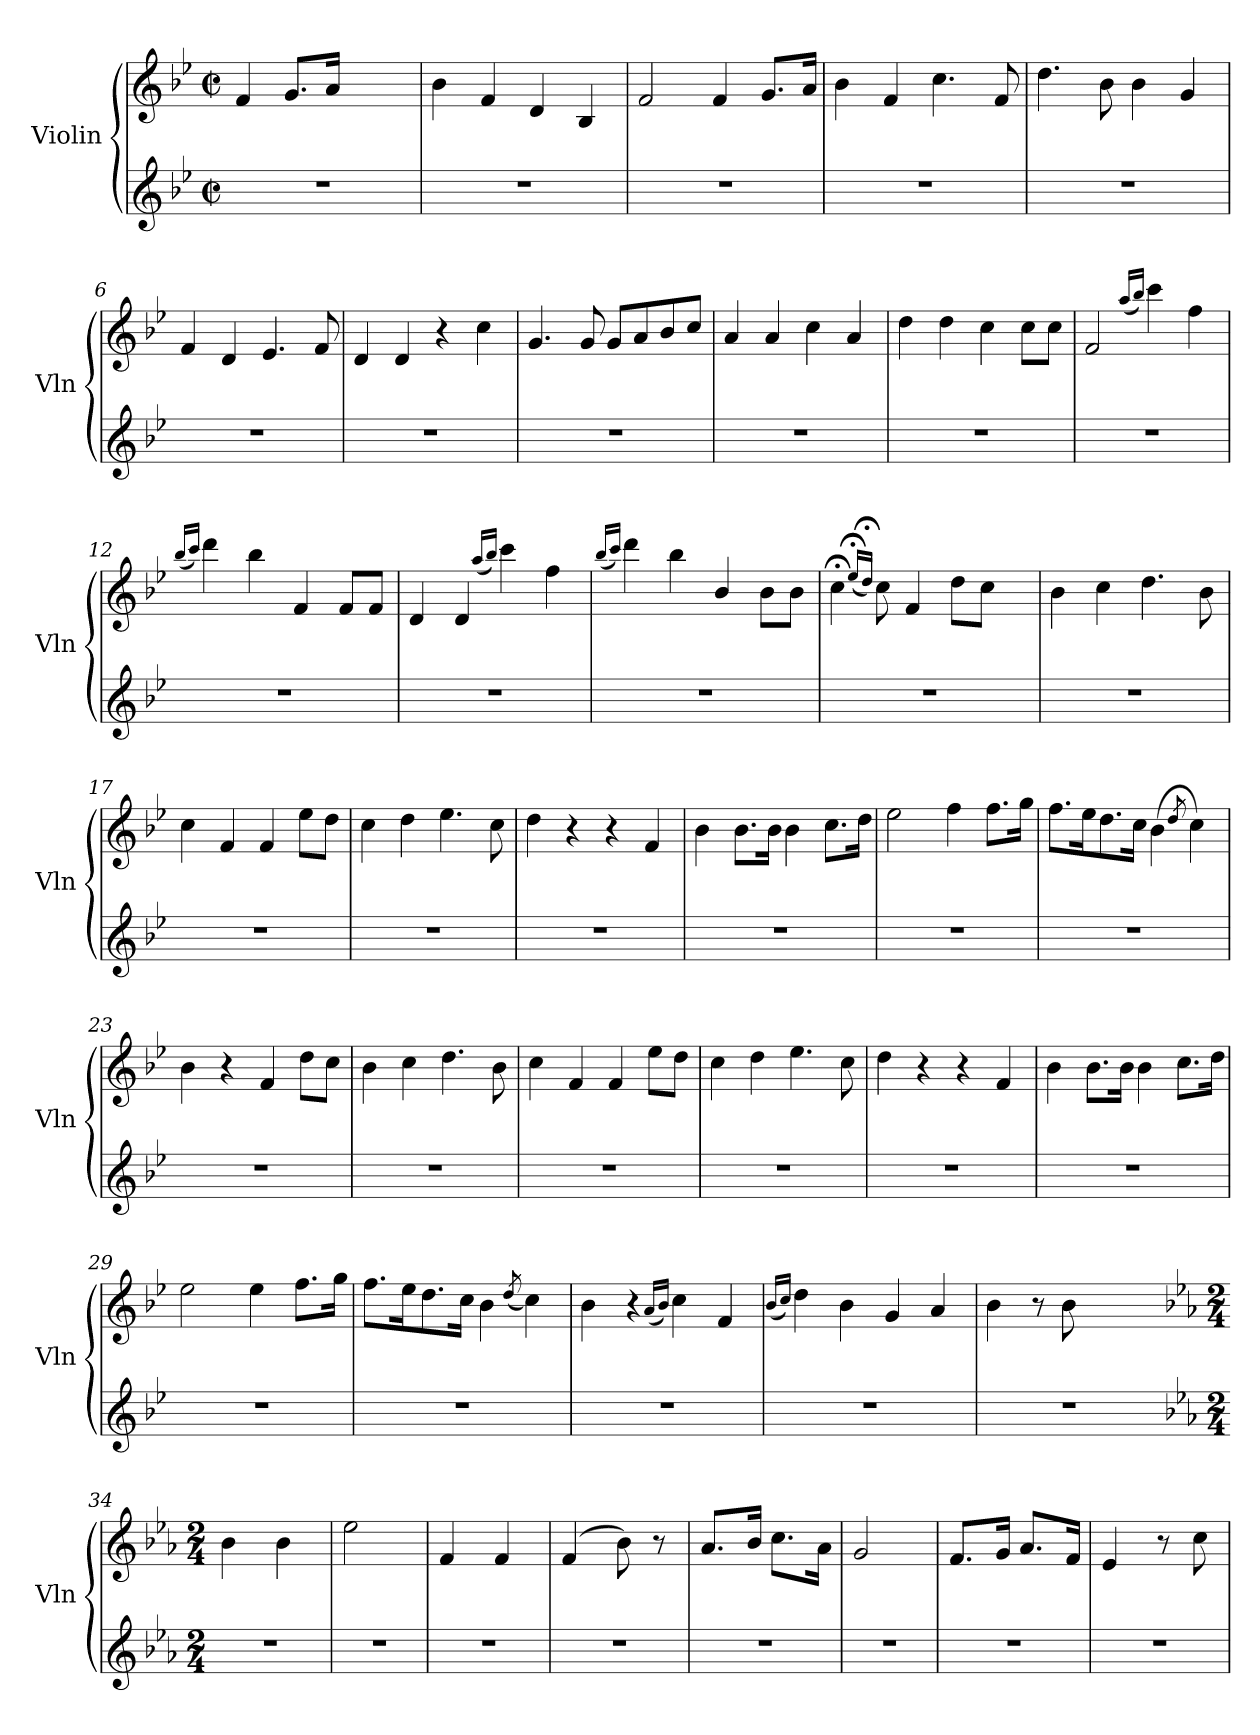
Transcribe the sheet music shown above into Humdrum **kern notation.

**kern	**kern
*part2	*part1
*staff2	*staff1
*I"Violin	*I"Violin
*I'Vln	*I'Vln
*clefG2	*clefG2
*k[b-e-]	*k[b-e-]
*M2/2	*M2/2
*met(c|)	*met(c|)
=1	=1
1r	4f/
.	8.g/L
.	16a/Jk
.	2ryy
=2	=2
1r	4b-\
.	4f/
.	4d/
.	4B-/
=3	=3
1r	2f/
.	4f/
.	8.g/L
.	16a/Jk
=4	=4
1r	4b-\
.	4f/
.	4.cc\
.	8f/
=5	=5
1r	4.dd\
.	8b-\
.	4b-\
.	4g/
!!LO:LB:g=z
=6	=6
1r	4f/
.	4d/
.	4.e-/
.	8f/
=7	=7
1r	4d/
.	4d/
.	4r
.	4cc\
=8	=8
1r	4.g/
.	8g/
.	8g/L
.	8a/
.	8b-/
.	8cc/J
=9	=9
1r	4a/
.	4a/
.	4cc\
.	4a/
=10	=10
1r	4dd\
.	4dd\
.	4cc\
.	8cc\L
.	8cc\J
=11	=11
1r	2f/
.	(<16qqaa/LL
.	16qqbb-/JJ)
.	4ccc\
.	4ff\
!!LO:LB:g=z
=12	=12
.	(<16qqbb-/LL
.	16qqccc/JJ)
1r	4ddd\
.	4bb-\
.	4f/
.	8f/L
.	8f/J
=13	=13
1r	4d/
.	4d/
.	(<16qqaa/LL
.	16qqbb-/JJ)
.	4ccc\
.	4ff\
=14	=14
.	(<16qqbb-/LL
.	16qqccc/JJ)
1r	4ddd\
.	4bb-\
.	4b-/
.	8b-\L
.	8b-\J
=15	=15
1r	4cc;<\
.	(<16qqee-;</LL
.	16qqdd;</JJ)
.	8cc\
.	4f/
.	8dd\L
.	8cc\J
.	8ryy
=16	=16
1r	4b-\
.	4cc\
.	4.dd\
.	8b-\
!!LO:LB:g=z
=17	=17
1r	4cc\
.	4f/
.	4f/
.	8ee-\L
.	8dd\J
=18	=18
1r	4cc\
.	4dd\
.	4.ee-\
.	8cc\
=19	=19
1r	4dd\
.	4r
.	4r
.	4f/
=20	=20
1r	4b-\
.	8.b-\L
.	16b-\Jk
.	4b-\
.	8.cc\L
.	16dd\Jk
=21	=21
1r	2ee-\
.	4ff\
.	8.ff\L
.	16gg\Jk
!!LO:LB:g=z
=22	=22
1r	8.ff\L
.	16ee-\k
.	8.dd\
.	16cc\Jk
.	(>4b-\
.	8qdd/
.	4cc\)
=23	=23
1r	4b-\
.	4r
.	4f/
.	8dd\L
.	8cc\J
=24	=24
1r	4b-\
.	4cc\
.	4.dd\
.	8b-\
=25	=25
1r	4cc\
.	4f/
.	4f/
.	8ee-\L
.	8dd\J
=26	=26
1r	4cc\
.	4dd\
.	4.ee-\
.	8cc\
!!LO:PB:g=z
=27	=27
1r	4dd\
.	4r
.	4r
.	4f/
=28	=28
1r	4b-\
.	8.b-\L
.	16b-\Jk
.	4b-\
.	8.cc\L
.	16dd\Jk
=29	=29
1r	2ee-\
.	4ee-\
.	8.ff\L
.	16gg\Jk
=30	=30
1r	8.ff\L
.	16ee-\k
.	8.dd\
.	16cc\Jk
.	4b-\
.	(<8qdd/
.	4cc\)
=31	=31
1r	4b-\
.	4r
.	(<16qqa/LL
.	16qqb-/JJ)
.	4cc\
.	4f/
!!LO:LB:g=z
=32	=32
.	(<16qqb-/LL
.	16qqcc/JJ)
1r	4dd\
.	4b-\
.	4g/
.	4a/
=33	=33
1r	4b-\
.	8r
.	8b-\
.	2ryy
=34-	=34-
*k[b-e-a-]	*k[b-e-a-]
*M2/4	*M2/4
2r	4b-\
.	4b-\
=35	=35
2r	2ee-\
=36	=36
2r	4f/
.	4f/
=37	=37
2r	(>4f/
.	8b-\)
.	8r
=38	=38
2r	8.a-/L
.	16b-/Jk
.	8.cc\L
.	16a-\Jk
=39	=39
2r	2g/
!!LO:LB:g=z
=40	=40
2r	8.f/L
.	16g/Jk
.	8.a-/L
.	16f/Jk
=41	=41
2r	4e-/
.	8r
.	8cc\
=	=
*-	*-
